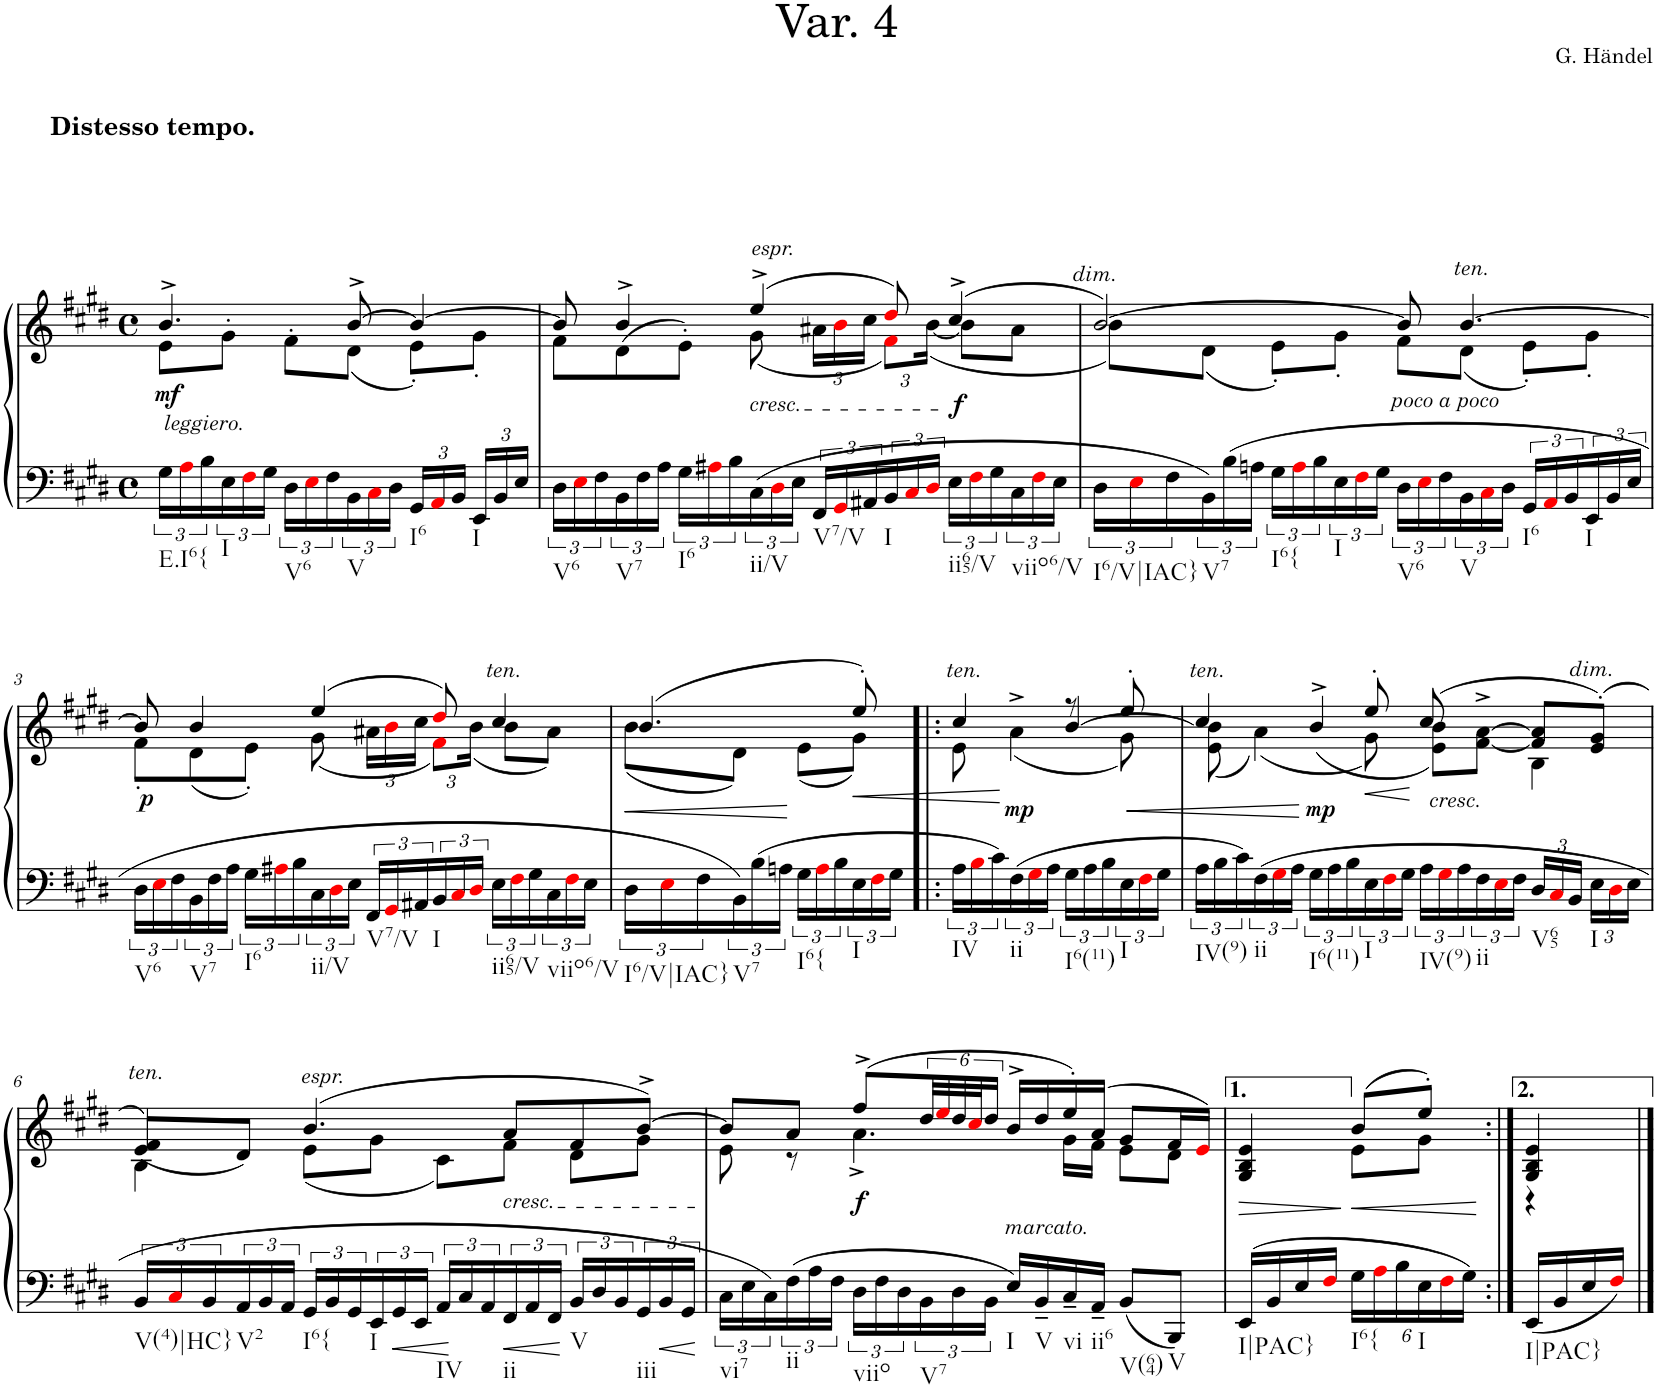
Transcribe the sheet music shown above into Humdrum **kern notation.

**kern	**kern	**dynam
*part1	*part1	*part1
*staff2	*staff1	*staff1/2
*I"Piano	*	*
*I'Pno.	*	*
*clefF4	*clefG2	*
*k[f#c#g#d#]	*k[f#c#g#d#]	*
*M4/4	*M4/4	*
*met(c)	*met(c)	*
=	=	=
*	*^	*
!	!LO:TX:a:B:t=Distesso tempo.	!	!
!LO:TX:b:t=E.I6{	!	!	!
!	!	!	!LO:DY:b
24G#\LL	4.b^/	8e\L	mf
24Ai\	.	.	.
24B\	.	.	.
!	!	!LO:TX:b:i:t=leggiero.	!
!LO:TX:b:t=I	!	!	!
24E\	.	8g#'>\J	.
24F#i\	.	.	.
24G#\JJ	.	.	.
!LO:TX:b:t=V6	!	!	!
24D#\LL	.	8f#'>\L	.
24Ei\	.	.	.
24F#\	.	.	.
!LO:TX:b:t=V	!	!	!
24BB\	[8b^/	(8d#\J	.
24C#i\	.	.	.
24D#\JJ	.	.	.
*Xbrackettup	*	*	*
!LO:TX:b:t=I6	!	!	!
24GG#/LL	4b/_	8e'\L)	.
24AAi/	.	.	.
24BB/JJ	.	.	.
!LO:TX:b:t=I	!	!	!
24EE/LL	.	8g#'<\J	.
24BB/	.	.	.
24E/JJ	.	.	.
=1	=1	=1	=1
*brackettup	*	*	*
!LO:TX:b:t=V6	!	!	!
24D#\LL	8b/]	8f#\L	.
24Ei\	.	.	.
24F#\	.	.	.
!LO:TX:b:t=V7	!	!	!
24BB\	4b^/	(>8d#\	.
24F#\	.	.	.
24A\JJ	.	.	.
!LO:TX:b:t=I6	!	!	!
24G#\LL	.	8e'>\J)	.
24A#Xi\	.	.	.
24B\	.	.	.
!	!LO:TX:a:i:t=espr.	!	!
!	!LO:TX:b:i:t=cresc.	!	!
!LO:TX:b:t=ii/V	!	!	!
24C#\	(4ee^/	(8g#\	.
24D#i\	.	.	.
24E\JJ	.	.	.
*	*	*Xbrackettup	*
!LO:TX:b:t=V7/V	!	!	!
24FF#/LL	.	24a#X\LL	.
24GG#i/	.	24bi\	.
24AA#X/	.	24cc#\JJ	.
!LO:TX:b:t=I	!	!	!
24BB/	8dd#i/)	12f#i\L)	.
24C#i/	.	.	.
24D#i/JJ	.	([24b\Jk	.
!LO:TX:b:t=ii65/V	!	!	!
!	!	!	!LO:DY:b
24E\LL	(4cc#^/	8b\L]	f
24F#i\	.	.	.
24G#\	.	.	.
!LO:TX:b:t=viio6/V	!	!	!
24C#\	.	8a#\J	.
24F#i\	.	.	.
24E\JJ	.	.	.
=2	=2	=2	=2
!	!LO:TX:a:i:t=dim.	!	!
!LO:TX:b:t=I6/V|IAC}	!	!	!
24D#\LL	[2b/)	8b\L)	.
24Ei\	.	.	.
24F#\	.	.	.
!LO:TX:b:t=V7	!	!	!
24BB\	.	(8d#\J	.
24B\	.	.	.
24An\JJ	.	.	.
!LO:TX:b:t=I6{	!	!	!
24G#\LL	.	8e'\L)	.
24Ai\	.	.	.
24B\	.	.	.
!LO:TX:b:t=I	!	!	!
24E\	.	8g#'\J	.
24F#i\	.	.	.
24G#\JJ	.	.	.
!	!LO:TX:b:i:t=poco a poco	!	!
!LO:TX:b:t=V6	!	!	!
24D#\LL	8b/]	8f#\L	.
24Ei\	.	.	.
24F#\	.	.	.
!	!LO:TX:a:i:t=ten.	!	!
!LO:TX:b:t=V	!	!	!
24BB\	[4.b/	(8d#\J	.
24C#i\	.	.	.
24D#\JJ	.	.	.
!LO:TX:b:t=I6	!	!	!
24GG#/LL	.	8e'\L)	.
24AAi/	.	.	.
24BB/	.	.	.
!LO:TX:b:t=I	!	!	!
24EE/	.	8g#'\J	.
24BB/	.	.	.
24E/JJ	.	.	.
!!LO:LB:g=z	!!
=3	=3	=3	=3
!LO:TX:b:t=V6	!	!	!
!	!	!	!LO:DY:b
24D#\LL	8b/]	8f#'\L	p
24Ei\	.	.	.
24F#\	.	.	.
!LO:TX:b:t=V7	!	!	!
24BB\	4b/	(8d#\	.
24F#\	.	.	.
24A\JJ	.	.	.
!LO:TX:b:t=I6	!	!	!
24G#\LL	.	8e'\J)	.
24A#Xi\	.	.	.
24B\	.	.	.
!LO:TX:b:t=ii/V	!	!	!
24C#\	(4ee/	(8g#\	.
24D#i\	.	.	.
24E\JJ	.	.	.
!LO:TX:b:t=V7/V	!	!	!
24FF#/LL	.	24a#X\LL	.
24GG#i/	.	24bi\	.
24AA#X/	.	24cc#\JJ	.
!LO:TX:b:t=I	!	!	!
24BB/	8dd#i/)	12f#i\L)	.
24C#i/	.	.	.
24D#i/JJ	.	(24b\Jk	.
!	!LO:TX:a:i:t=ten.	!	!
!LO:TX:b:t=ii65/V	!	!	!
24E\LL	4cc#/	8b\L	.
24F#i\	.	.	.
24G#\	.	.	.
!LO:TX:b:t=viio6/V	!	!	!
24C#\	.	8a#\J)	.
24F#i\	.	.	.
24E\JJ	.	.	.
=4	=4	=4	=4
!LO:TX:b:t=I6/V|IAC}	!	!	!
!	!	!	!LO:HP:b
24D#\LL	(4.b/	(8b\L	<
24Ei\	.	.	.
24F#\	.	.	.
!LO:TX:b:t=V7	!	!	!
24BB\	.	8d#\J)	.
24B\	.	.	.
24An\JJ	.	.	.
!LO:TX:b:t=I6{	!	!	!
24G#\LL	.	(8e\L	[
24Ai\	.	.	.
24B\	.	.	.
!LO:TX:b:t=I	!	!	!
!	!	!	!LO:HP:b
24E\	8ee'/)	8g#\J)	<
24F#i\	.	.	.
24G#\JJ	.	.	.
=4X1!|:	=4X1!|:	=4X1!|:	=4X1!|:
*	*	*^	*
!	!LO:TX:a:i:t=ten.	!	!	!
!LO:TX:b:t=IV	!	!	!	!
24A\LL	4cc#/	8e\	4ryy	.
24Bi\	.	.	.	.
24c#\	.	.	.	.
!LO:TX:b:t=ii	!	!	!	!
!	!	!	!	!LO:DY:n=1:b
24F#\	.	(4a^>\	.	[ mp
24G#i\	.	.	.	.
24A\JJ	.	.	.	.
!LO:TX:b:t=I6(11)	!	!	!	!
24G#\LL	8r	.	[4b/	.
24A\	.	.	.	.
24B\	.	.	.	.
!LO:TX:b:t=I	!	!	!	!
!	!	!	!	!LO:HP:b
24E\	8ee'/	8g#\)	.	<
24F#i\	.	.	.	.
24G#\JJ	.	.	.	.
=5	=5	=5	=5	=5
!	!LO:TX:a:i:t=ten.	!	!	!
!LO:TX:b:t=IV(9)	!	!	!	!
24A\LL	4cc#/	(8e\ 8b\]	4ryy	.
24B\	.	.	.	.
24c#\	.	.	.	.
!LO:TX:b:t=ii	!	!	!	!
24F#\	.	(4a\)	.	.
24G#i\	.	.	.	.
24A\JJ	.	.	.	.
!LO:TX:b:t=I6(11)	!	!	!	!
!	!	!	!	!LO:DY:n=1:b
24G#\LL	8ryy	.	4b^/	[ mp
24A\	.	.	.	.
24B\	.	.	.	.
!LO:TX:b:t=I	!	!	!	!
!	!	!	!	!LO:HP:b
24E\	8ee'/	8g#\)	.	<
24F#i\	.	.	.	.
24G#\JJ	.	.	.	.
!	!LO:TX:b:i:t=cresc.	!	!	!
!LO:TX:b:t=IV(9)	!	!	!	!
24A\LL	(8cc#/	(8e\ 8b\L	2ryy	[
24G#i\	.	.	.	.
24A\	.	.	.	.
!LO:TX:b:t=ii	!	!	!	!
24F#\	8ryy	[8f#\^> [>8a\^>J	.	.
24Ei\	.	.	.	.
24F#\JJ	.	.	.	.
*Xbrackettup	*	*	*	*
!LO:TX:b:t=V65	!	!	!	!
24D#/LL	8f#/] 8a/]L	4B\	.	.
24C#i/	.	.	.	.
24BB/JJ	.	.	.	.
!	!LO:TX:a:i:t=dim.	!	!	!
!LO:TX:b:t=I	!	!	!	!
24E\LL	(8e/' 8g#/'J)	.	.	.
24D#i\	.	.	.	.
24E\JJ	.	.	.	.
!!LO:LB:g=z	!!	!!
=6	=6	=6	=6	=6
*brackettup	*	*	*	*
!	!LO:TX:a:i:t=ten.	!	!	!
!LO:TX:b:t=V(4)|HC}	!	!	!	!
24BB/LL	4f#/)	4B\	(<8e/L	.
24C#i/	.	.	.	.
24BB/	.	.	.	.
!LO:TX:b:t=V2	!	!	!	!
24AA/	.	.	8d#/J)	.
24BB/	.	.	.	.
24AA/JJ	.	.	.	.
!	!LO:TX:a:i:t=espr.	!	!	!
!LO:TX:b:t=I6{	!	!	!	!
24GG#/LL	(4.b/	(8e\L	2.ryy	.
24BB/	.	.	.	.
24GG#/	.	.	.	.
!LO:TX:b:t=I	!	!	!	!
24EE/	.	8g#\J	.	.
24GG#/	.	.	.	.
24EE/JJ	.	.	.	.
!LO:TX:b:t=IV	!	!	!	!
24AA/LL	.	8c#\L)	.	.
24C#/	.	.	.	.
24AA/	.	.	.	.
!	!LO:TX:b:i:t=cresc.	!	!	!
!LO:TX:b:t=ii	!	!	!	!
24FF#/	8a/L	8f#\J	.	.
24AA/	.	.	.	.
24FF#/JJ	.	.	.	.
!LO:TX:b:t=V	!	!	!	!
24BB/LL	8f#/	8d#\L	.	.
24D#/	.	.	.	.
24BB/	.	.	.	.
!LO:TX:b:t=iii	!	!	!	!
24GG#/	[8b^>/J)	8g#\J	.	.
24BB/	.	.	.	.
24GG#/JJ	.	.	.	.
*	*	*v	*v	*
=7	=7	=7	=7
!LO:TX:b:t=vi7	!	!	!
24C#\LL	8b/L]	8e\	.
24E\	.	.	.
24C#\	.	.	.
!LO:TX:b:t=ii	!	!	!
24F#\	8a/J	8r	.
24A\	.	.	.
24F#\JJ	.	.	.
!LO:TX:b:t=viio	!	!	!
!	!	!	!LO:DY:b
24D#\LL	(8ff#^/L	4.a^\	f
24F#\	.	.	.
24D#\	.	.	.
*	*brackettup	*	*
!LO:TX:b:t=V7	!	!	!
24BB\	48dd#/LL	.	.
.	48eei/	.	.
24D#\	48dd#/	.	.
.	48cc#i/J	.	.
24BB\JJ	24dd#/JJ	.	.
!LO:TX:a:i:t=marcato.	!	!	!
!LO:TX:b:t=I	!	!	!
16E/LL	16b^/LL	.	.
!LO:TX:b:t=V	!	!	!
16BB~/	16dd#/	.	.
!LO:TX:b:t=vi	!	!	!
16C#~/	16ee'/)	16g#\LL	.
!LO:TX:b:t=ii6	!	!	!
16AA~/JJ	(16a/JJ	16f#\JJ	.
!LO:TX:b:t=V(64)	!	!	!
8BB/L	8g#/L	8e\L	.
!LO:TX:b:t=V	!	!	!
8BBB/J	16f#/L	8d#\J	.
.	16ei/JJ)	.	.
=8	=8	=8	=8
!LO:TX:b:t=I|PAC}	!	!	!
!	!	!	!LO:HP:b
16EE/LL	4G#/ 4B/ 4e/	4ryy	>
16BB/	.	.	.
16E/	.	.	.
16F#i/JJ	.	.	.
*Xbrackettup	*	*	*
!LO:TX:b:t=I6{	!	!	!
!	!	!	!LO:HP:n=1:b
24G#\LL	(8b/L	8e\L	] <
24Ai\	.	.	.
24B\	.	.	.
!LO:TX:b:t=I	!	!	!
24E\	8ee'/J)	8g#\J	.
24F#i\	.	.	.
24G#\JJ	.	.	.
*	*v	*v	*
.	.	[
=8X2:|!	=8X2:|!	=8X2:|!
*	*^	*
!LO:TX:b:t=I|PAC}	!	!	!
16EE/LL	4G#/ 4B/ 4e/	4r	.
16BB/	.	.	.
16E/	.	.	.
16F#i/JJ	.	.	.
*	*v	*v	*
==	==	==
*-	*-	*-
